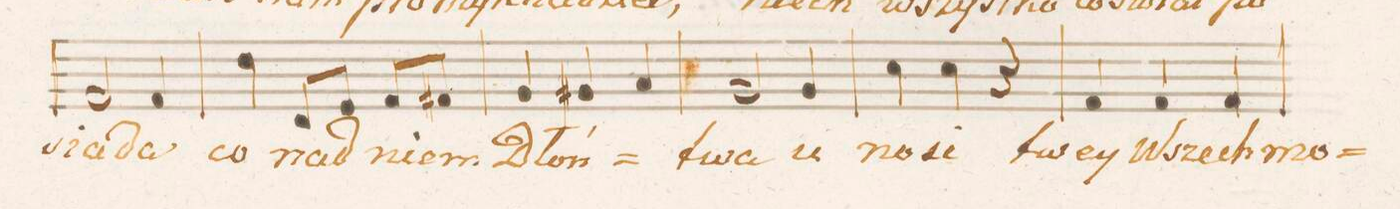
**kern	**text
*I"Basso.	*
*clefF4	*
*k[f#c#g#]	*
*M3/4	*
2AA/	-sia-
4AA/	-da
=73	=73
4F#\	co
8FF#/L	nad
8GG#/J	.
8AA/L	niem
8AA#X/J	.
=74	=74
4BB/	Dłoń
4BB#X/	.
4C#/	.
=75	=75
2BB/	twa
4BB/	u-
=76	=76
4E\	-no-
4E\	-si
4r	.
=77	=77
4AA/	twey
4AA/	Wszech-
4AA/	-mo-
=78	=78
*-	*-
